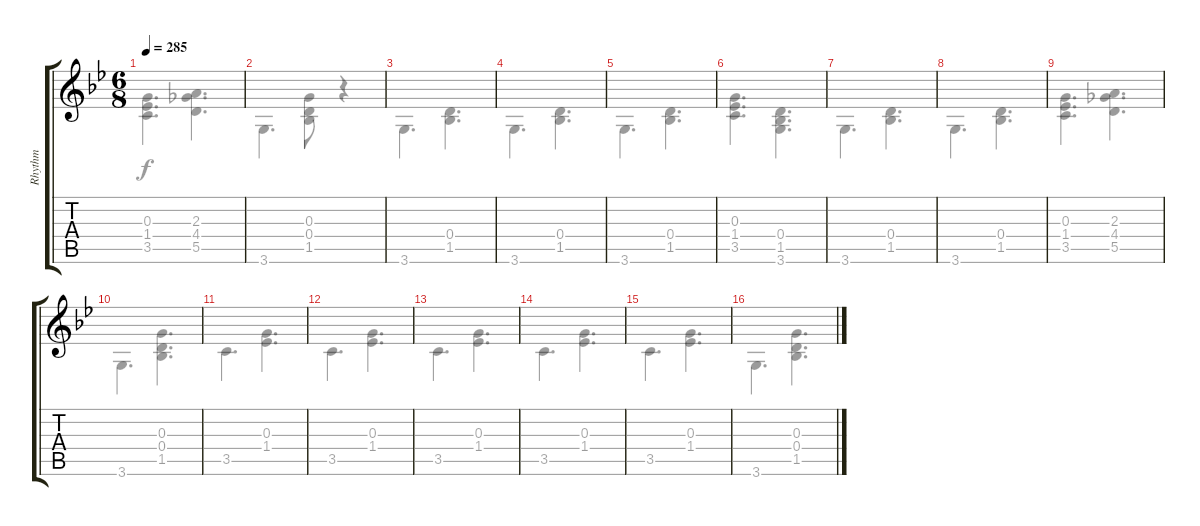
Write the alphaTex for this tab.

\track ("Rhythm" "Rhythm") {instrument acousticguitarnylon}
\staff {score tabs}
\tuning (E4 B3 G3 D3 A2 E2) {hide}
\voice
\ts (6 8)
\tempo 285
\clef g2
\ks gminor
|
|
|
|
|
|
|
|
|
|
|
|
|
|
|
\voice
\clef g2
\ks gminor
(0.3 1.4 3.5).4{d dy f} (2.3 4.4 5.5).4{d} |
3.6.4{d} (0.3 0.4 1.5).8 r.4 |
3.6.4{d} (0.4 1.5).4{d} |
3.6.4{d} (0.4 1.5).4{d} |
3.6.4{d} (0.4 1.5).4{d} |
(0.3 1.4 3.5).4{d} (0.4 1.5 3.6).4{d} |
3.6.4{d} (0.4 1.5).4{d} |
3.6.4{d} (0.4 1.5).4{d} |
(0.3 1.4 3.5).4{d} (2.3 4.4 5.5).4{d} |
3.6.4{d} (0.3 0.4 1.5).4{d} |
3.5.4{d} (0.3 1.4).4{d} |
3.5.4{d} (0.3 1.4).4{d} |
3.5.4{d} (0.3 1.4).4{d} |
3.5.4{d} (0.3 1.4).4{d} |
3.5.4{d} (0.3 1.4).4{d} |
3.6.4{d} (0.3 0.4 1.5).4{d}
